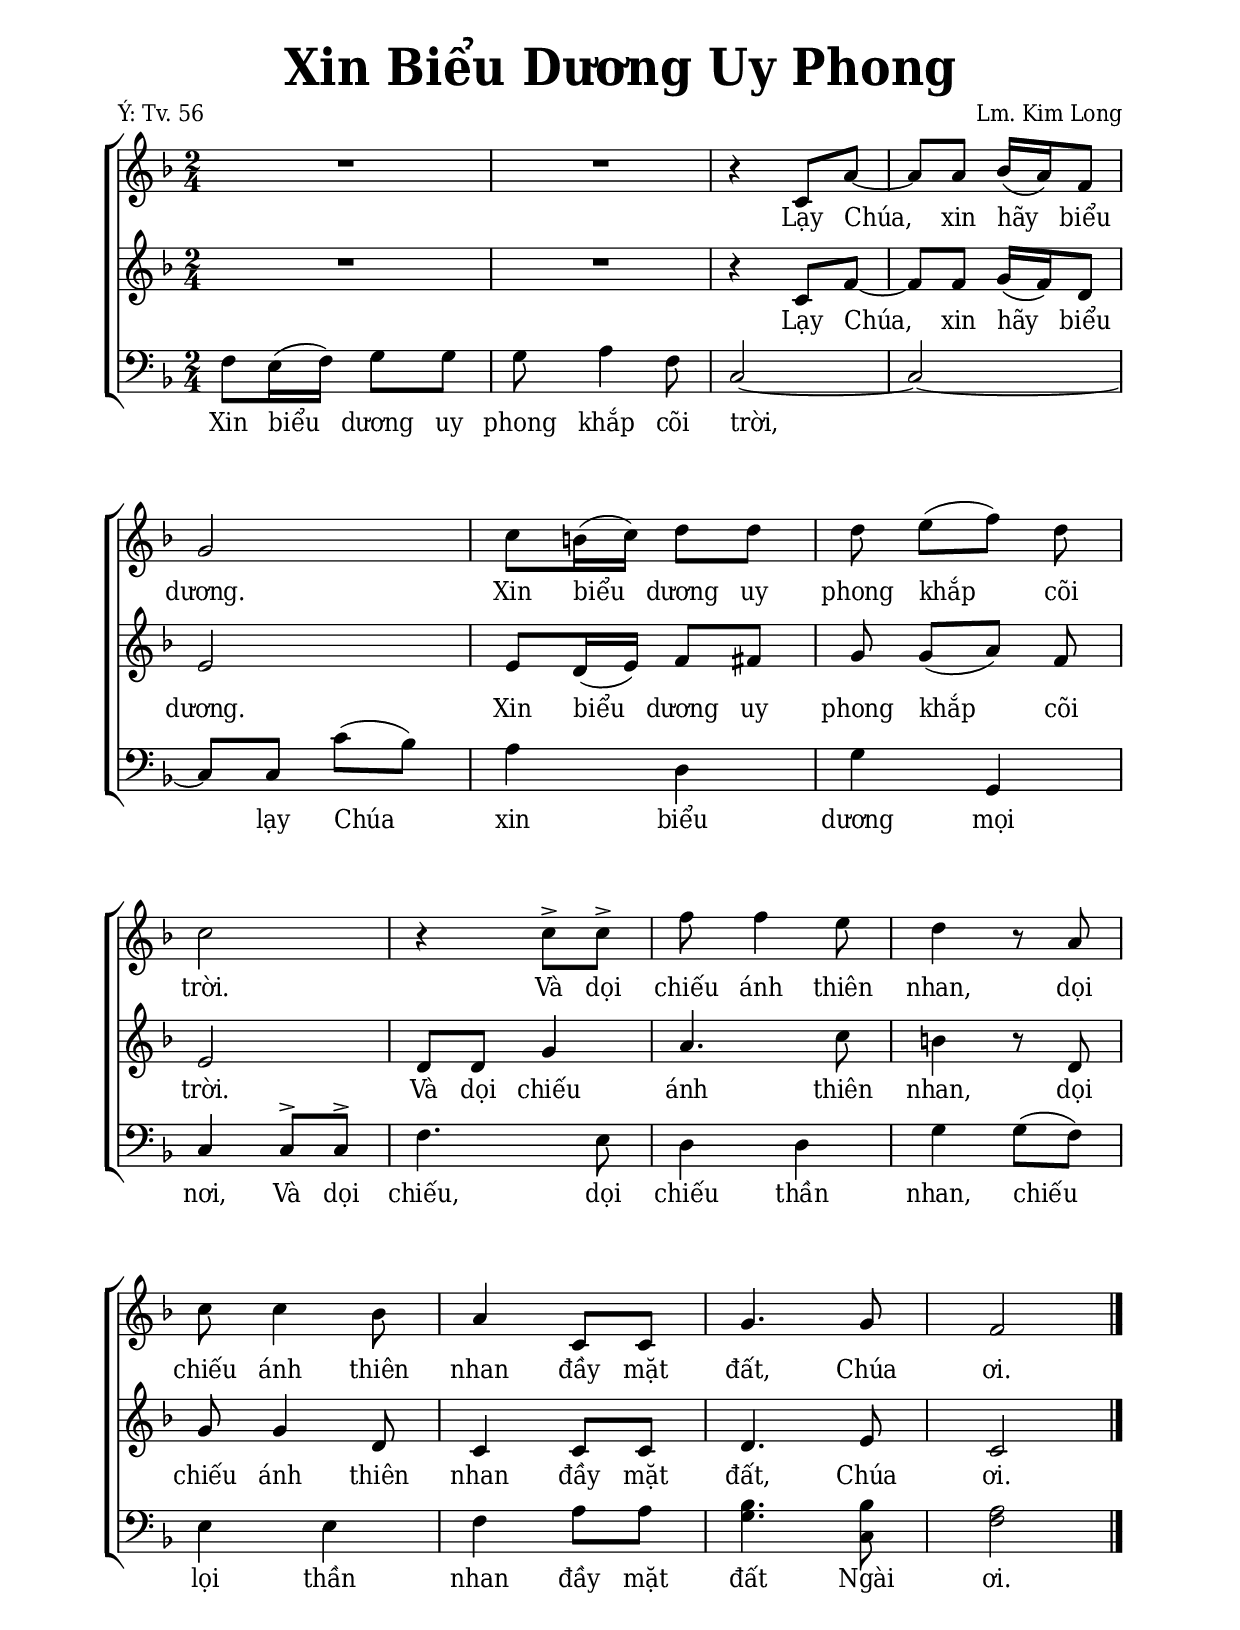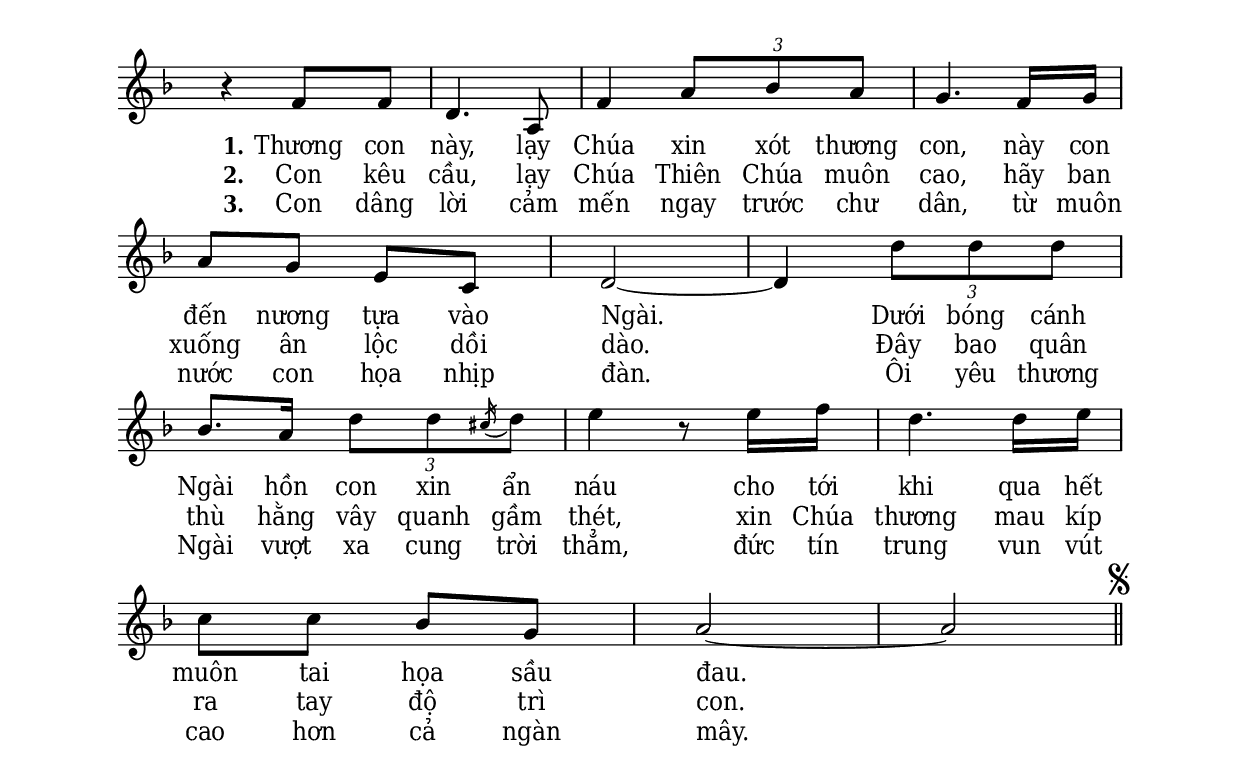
% Cài đặt chung
\version "2.22.1"
\include "english.ly"

\header {
  title = \markup { \fontsize #3 "Xin Biểu Dương Uy Phong" }
  poet = "Ý: Tv. 56"
  composer = "Lm. Kim Long"
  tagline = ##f
}

% Nhạc
nhacDiepKhucSop = \relative c' {
  R2*2
  r4 c8 a' ~ |
  a a bf16 (a) f8 |
  g2 |
  c8 b!16 (c) d8 d |
  d e ([f]) d |
  c2 |
  r4 c8 ^> c ^> |
  f f4 e8 |
  d4 r8 a |
  c c4 bf8 |
  a4 c,8 c |
  g'4. g8 |
  f2 \bar "|."
}

nhacDiepKhucAlto = \relative c' {
  R2*2
  r4 c8 f ~ |
  f f g16 (f) d8 |
  e2 |
  e8 d16 (e) f8 fs |
  g g ([a]) f |
  e2 |
  d8 d g4 |
  a4. c8 |
  b!4 r8 d, |
  g g4 d8 |
  c4 c8 c |
  d4. e8 |
  c2
}

nhacDiepKhucBas = \relative c {
  f8 e16 (f) g8 g |
  g a4 f8 |
  c2 ~ |
  c ~ |
  c8 c c' (bf) |
  a4 d, |
  g g, |
  c c8 ^> c ^> |
  f4. e8 |
  d4 d |
  g g8 (f) |
  e4 e |
  f a8 a |
  <bf g>4. <bf c,>8 |
  <a f>2
}

nhacPhienKhuc = \relative c' {
  r4 f8 f |
  d4. a8 |
  f'4 \tuplet 3/2 { a8 bf a } |
  g4. f16 g |
  a8 g e c |
  d2 ~ |
  d4 \tuplet 3/2 { d'8 d d } |
  bf8. a16 \tuplet 3/2 { d8 d
    \slashedGrace { cs16 (} d8) } |
  e4 r8 e16 f |
  d4. d16 e |
  c8 c bf g |
  a2 ~ |
  a
  \once \override Score.RehearsalMark.font-size = #0.1
  \mark \markup { \musicglyph #"scripts.segno" }
  \bar "||"
}

% Lời
loiDiepKhucSop = \lyricmode {
  Lạy Chúa, xin hãy biểu dương.
  Xin biểu dương uy phong khắp cõi trời.
  Và dọi chiếu ánh thiên nhan,
  dọi chiếu ánh thiên nhan đầy mặt đất, Chúa ơi.
}

loiDiepKhucAlto = \lyricmode {
  Lạy Chúa, xin hãy biểu dương.
  Xin biểu dương uy phong khắp cõi trời.
  Và dọi chiếu ánh thiên nhan,
  dọi chiếu ánh thiên nhan đầy mặt đất, Chúa ơi.
}

loiDiepKhucBas = \lyricmode {
  Xin biểu dương uy phong khắp cõi trời,
  lạy Chúa xin biểu dương mọi nơi,
  Và dọi chiếu, dọi chiếu thần nhan,
  chiếu lọi thần nhan đầy mặt đất Ngài ơi.
}

loiPhienKhucMot = \lyricmode {
  \set stanza = #"1."
  Thương con này, lạy Chúa xin xót thương con,
  này con đến nương tựa vào Ngài.
  Dưới bóng cánh Ngài hồn con xin ẩn náu
  cho tới khi qua hết muôn tai họa sầu đau.
}

loiPhienKhucHai = \lyricmode {
  \set stanza = #"2."
  Con kêu cầu, lạy Chúa Thiên Chúa muôn cao,
  hãy ban xuống ân lộc dồi dào.
  Đây bao quân thù hằng vây quanh gầm thét,
  xin Chúa thương mau kíp ra tay độ trì con.
}

loiPhienKhucBa = \lyricmode {
  \set stanza = #"3."
  Con dâng lời cảm mến ngay trước chư dân,
  từ muôn nước con họa nhịp đàn.
  Ôi yêu thương Ngài vượt xa cung trời thẳm,
  đức tín trung vun vút cao hơn cả ngàn mây.
}

% Dàn trang
\paper {
  #(set-paper-size "a4")
  top-margin = 15\mm
  bottom-margin = 15\mm
  left-margin = 20\mm
  right-margin = 20\mm
  indent = #0
  #(define fonts
    (make-pango-font-tree
      "Deja Vu Serif Condensed"
      "Deja Vu Serif Condensed"
      "Deja Vu Serif Condensed"
      (/ 20 20)))
  print-page-number = #f
  %page-count = #1
}

TongNhip = {
  \key f \major \time 2/4
  \set Timing.beamExceptions = #'()
  \set Timing.baseMoment = #(ly:make-moment 1/4)
}

\score {
  \new ChoirStaff <<
    \new Staff <<
      \new Voice = "beSop" {
        \clef treble \TongNhip \nhacDiepKhucSop
      }
      \new Lyrics \lyricsto beSop \loiDiepKhucSop
    >>
    \new Staff <<
      \new Voice = "beAlto" {
        \clef treble \TongNhip \nhacDiepKhucAlto
      }
      \new Lyrics \lyricsto beAlto \loiDiepKhucAlto
    >>
    \new Staff <<
        \clef "bass"
        \new Voice = beBas {
          \TongNhip \nhacDiepKhucBas
        }
      \new Lyrics \lyricsto beBas \loiDiepKhucBas
    >>
  >>
  \layout {
    %\override Lyrics.LyricText.font-size = #+2.2
    \override Lyrics.LyricSpace.minimum-distance = #2.0
    \override Score.BarNumber.break-visibility = ##(#f #f #f)
    \override Score.SpacingSpanner.uniform-stretching = ##t
  }
}

\score {
  \new ChoirStaff <<
    \new Staff
      <<
      \new Voice = beSop {
        \key f \major \time 2/4 \nhacPhienKhuc
      }
    >>
    \new Lyrics \lyricsto beSop \loiPhienKhucMot
    \new Lyrics \lyricsto beSop \loiPhienKhucHai
    \new Lyrics \lyricsto beSop \loiPhienKhucBa
  >>
  \layout {
    \override Staff.TimeSignature.transparent = ##t
    %\override Lyrics.LyricText.font-size = #+2.2
    \override Lyrics.LyricSpace.minimum-distance = #2.0
    \override Score.BarNumber.break-visibility = ##(#f #f #f)
    \override Score.SpacingSpanner.uniform-stretching = ##t
  } 
}
